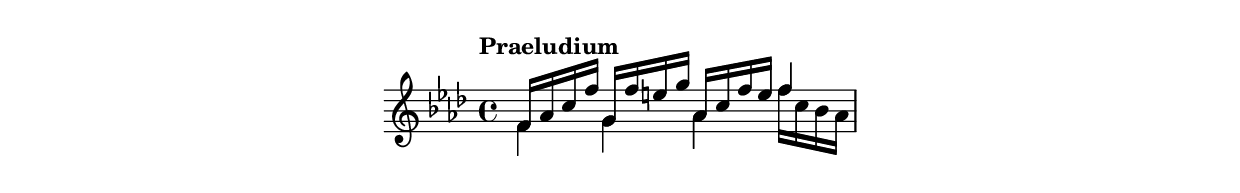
\include "indice.ily"
\version "2.15.33"
\new Staff \relative f {
  \time 4/4
  \clef treble
  \key f \minor
  \tempo "Praeludium"
  <<
    \new Voice { \voiceOne
                 f'16 aes c f
                 g, f' e g
                 aes, c f e
                 f4 }
    \new Voice { \voiceTwo
                 f,4 g aes f'16 c bes aes }
  >>
}